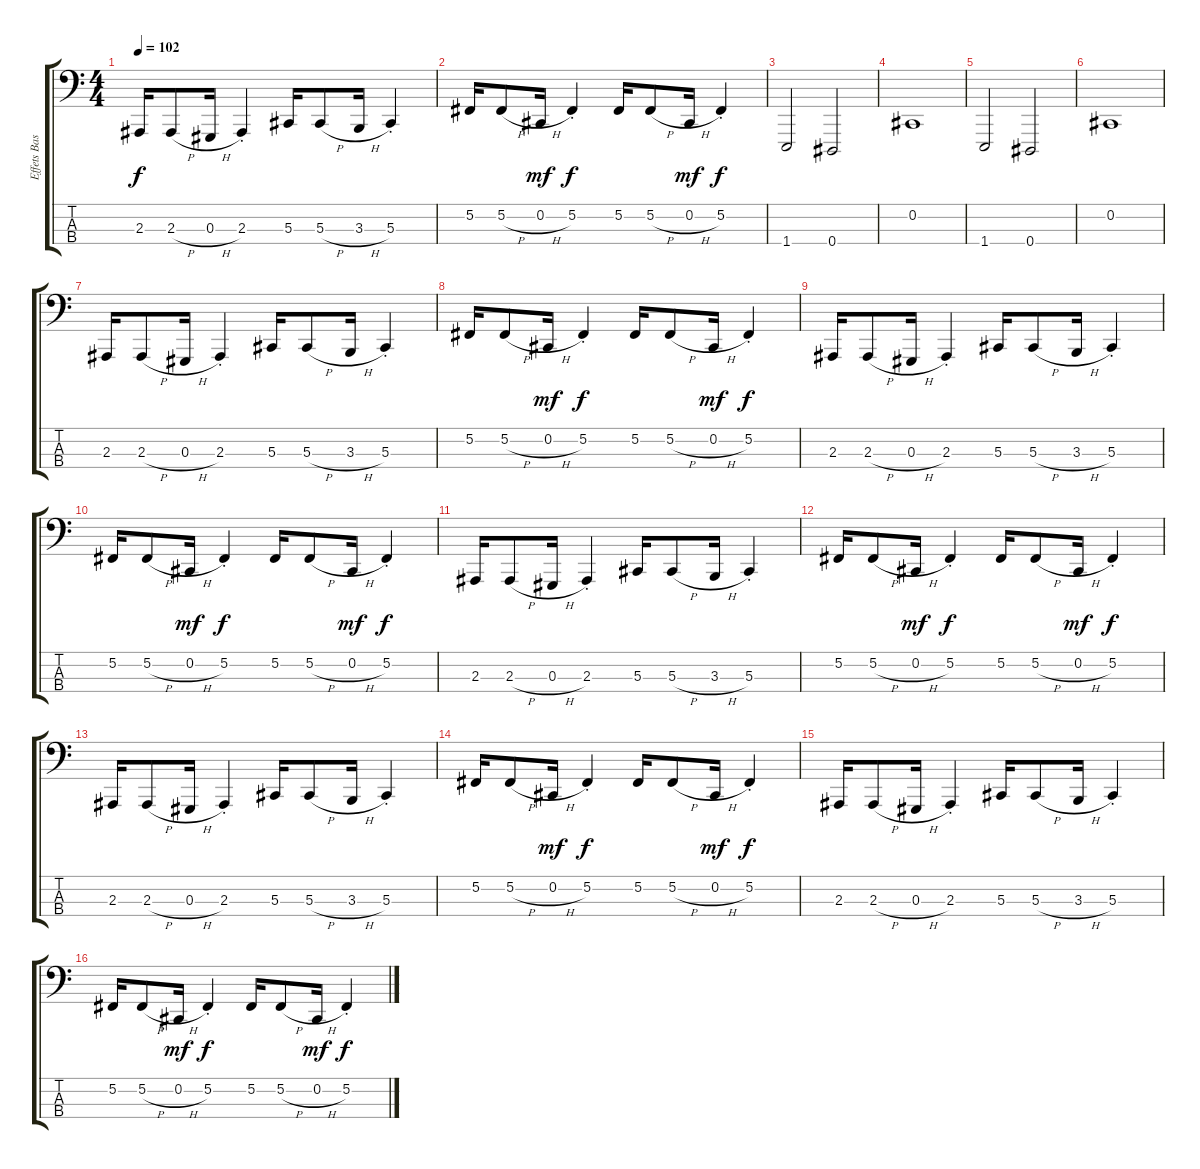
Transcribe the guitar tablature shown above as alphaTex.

\track ("Effets Basse" "Effets Bas") {instrument lead2sawtooth}
\staff {score tabs}
\tuning (Gb2 Db2 Ab1 Eb1) {hide}
\ts (4 4)
\tempo 102
\clef f4
\ks c
2.3.16{dy f} 2.3{h}.8 0.3{h}.16 2.3{st}.4 5.3.16 5.3{h}.8 3.3{h}.16 5.3{st}.4 |
5.2.16 5.2{h}.8 0.2{h}.16{dy mf} 5.2{st}.4{dy f} 5.2.16 5.2{h}.8 0.2{h}.16{dy mf} 5.2{st}.4{dy f} |
1.4.2 0.4.2 |
0.2.1 |
1.4.2 0.4.2 |
0.2.1 |
2.3.16 2.3{h}.8 0.3{h}.16 2.3{st}.4 5.3.16 5.3{h}.8 3.3{h}.16 5.3{st}.4 |
5.2.16 5.2{h}.8 0.2{h}.16{dy mf} 5.2{st}.4{dy f} 5.2.16 5.2{h}.8 0.2{h}.16{dy mf} 5.2{st}.4{dy f} |
2.3.16 2.3{h}.8 0.3{h}.16 2.3{st}.4 5.3.16 5.3{h}.8 3.3{h}.16 5.3{st}.4 |
5.2.16 5.2{h}.8 0.2{h}.16{dy mf} 5.2{st}.4{dy f} 5.2.16 5.2{h}.8 0.2{h}.16{dy mf} 5.2{st}.4{dy f} |
2.3.16 2.3{h}.8 0.3{h}.16 2.3{st}.4 5.3.16 5.3{h}.8 3.3{h}.16 5.3{st}.4 |
5.2.16 5.2{h}.8 0.2{h}.16{dy mf} 5.2{st}.4{dy f} 5.2.16 5.2{h}.8 0.2{h}.16{dy mf} 5.2{st}.4{dy f} |
2.3.16 2.3{h}.8 0.3{h}.16 2.3{st}.4 5.3.16 5.3{h}.8 3.3{h}.16 5.3{st}.4 |
5.2.16 5.2{h}.8 0.2{h}.16{dy mf} 5.2{st}.4{dy f} 5.2.16 5.2{h}.8 0.2{h}.16{dy mf} 5.2{st}.4{dy f} |
2.3.16 2.3{h}.8 0.3{h}.16 2.3{st}.4 5.3.16 5.3{h}.8 3.3{h}.16 5.3{st}.4 |
5.2.16 5.2{h}.8 0.2{h}.16{dy mf} 5.2{st}.4{dy f} 5.2.16 5.2{h}.8 0.2{h}.16{dy mf} 5.2{st}.4{dy f}
